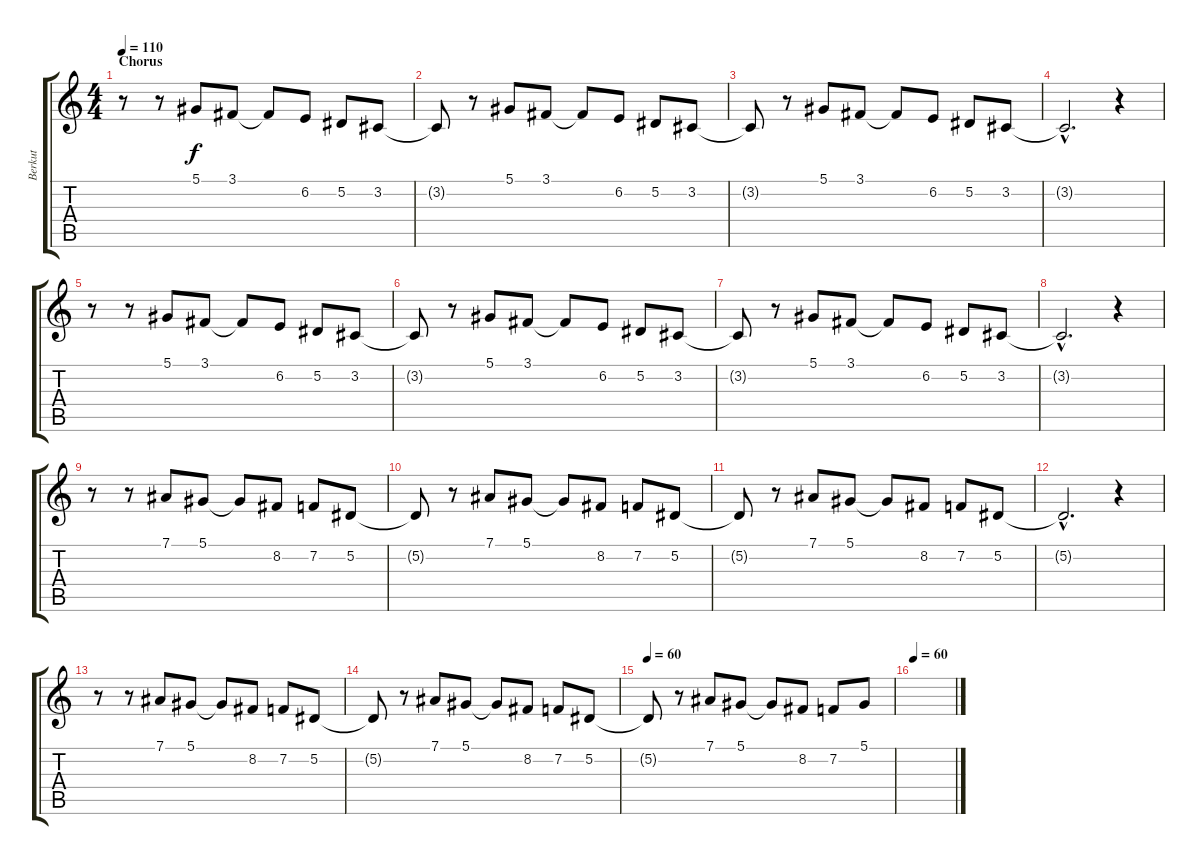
\track ("Berkut" "Berkut") {instrument stringensemble1}
\staff {score tabs}
\tuning (Eb4 Bb3 Gb3 Db3 Ab2 Eb2) {hide}
\ts (4 4)
\section ("" "Chorus")
\tempo 110
\clef g2
\ks c
r.8{dy f} r.8 5.1.8 3.1.8 3.1{t}.8 6.2.8 5.2.8 3.2.8 |
3.2{t}.8 r.8 5.1.8 3.1.8 3.1{t}.8 6.2.8 5.2.8 3.2.8 |
3.2{t}.8 r.8 5.1.8 3.1.8 3.1{t}.8 6.2.8 5.2.8 3.2.8 |
3.2{hac t}.2{d} r.4 |
r.8 r.8 5.1.8 3.1.8 3.1{t}.8 6.2.8 5.2.8 3.2.8 |
3.2{t}.8 r.8 5.1.8 3.1.8 3.1{t}.8 6.2.8 5.2.8 3.2.8 |
3.2{t}.8 r.8 5.1.8 3.1.8 3.1{t}.8 6.2.8 5.2.8 3.2.8 |
3.2{hac t}.2{d} r.4 |
r.8 r.8 7.1.8 5.1.8 5.1{t}.8 8.2.8 7.2.8 5.2.8 |
5.2{t}.8 r.8 7.1.8 5.1.8 5.1{t}.8 8.2.8 7.2.8 5.2.8 |
5.2{t}.8 r.8 7.1.8 5.1.8 5.1{t}.8 8.2.8 7.2.8 5.2.8 |
5.2{hac t}.2{d} r.4 |
r.8 r.8 7.1.8 5.1.8 5.1{t}.8 8.2.8 7.2.8 5.2.8 |
5.2{t}.8 r.8 7.1.8 5.1.8 5.1{t}.8 8.2.8 7.2.8 5.2.8 |
\tempo 60
5.2{t}.8 r.8 7.1.8 5.1.8 5.1{t}.8 8.2.8 7.2.8 5.1.8 |
\tempo 60
